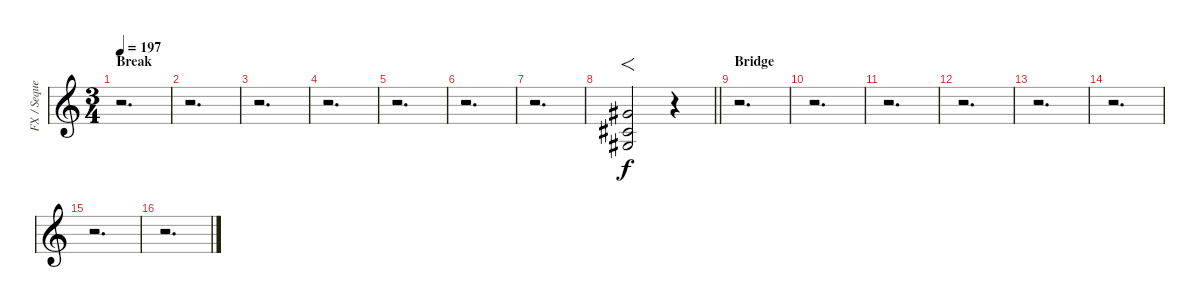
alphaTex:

\track ("FX / Sequencer" "FX / Seque") {instrument reversecymbal}
\staff {score}
\tuning (Eb4 Bb3 Gb3 Db3 Ab2 Db2) {hide}
\ts (3 4)
\section ("" "Break")
\tempo 197
\clef g2
\ks c
r.2{d dy f} |
r.2{d} |
r.2{d} |
r.2{d} |
r.2{d} |
r.2{d} |
r.2{d} |
\barLineRight lightlight
(5.1 3.2 2.3).2{f} r.4 |
\section ("" "Bridge")
r.2{d} |
r.2{d} |
r.2{d} |
r.2{d} |
r.2{d} |
r.2{d} |
r.2{d} |
r.2{d}
